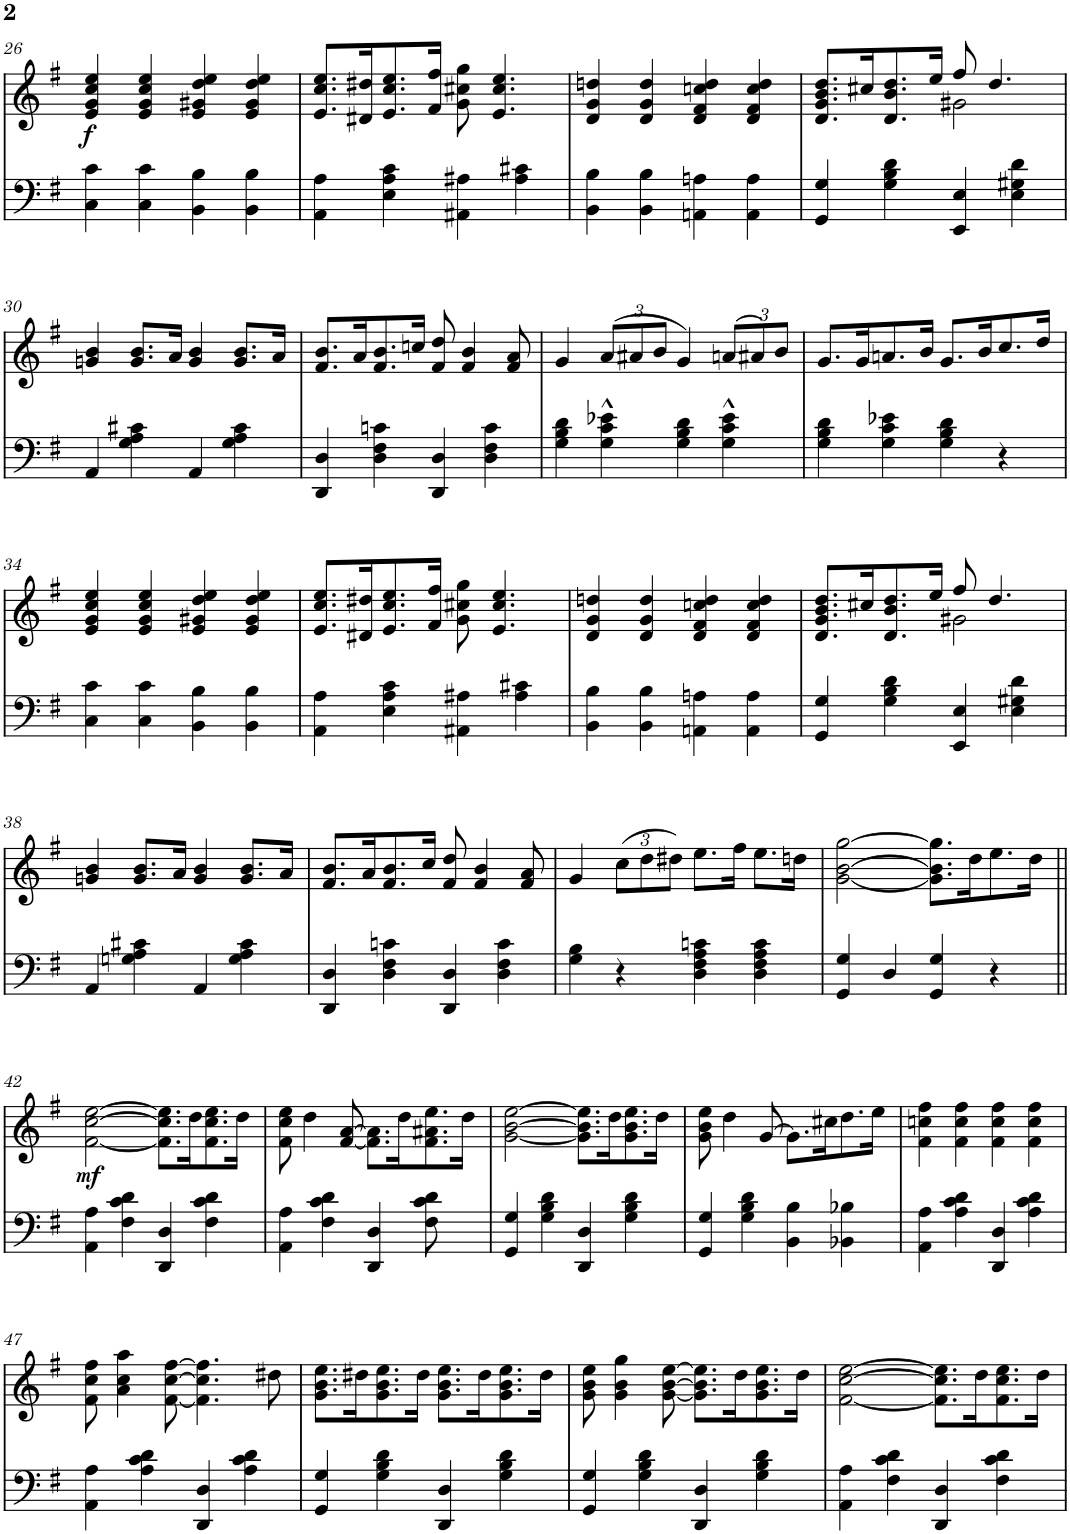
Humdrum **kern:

**kern	**kern	**dynam
*part2	*part1	*part1
*staff2	*staff1	*staff1
*I"Piano	*I"Piano	*
*I'Pno	*I'Pno	*
!!LO:PB:g=z
*clefF4	*clefG2	*
*k[f#]	*k[f#]	*
*G:	*G:	*
*M4/4	*M4/4	*
*met(c)	*met(c)	*
=26	=26	=26
!	!	!LO:DY:b
4C\ 4c\	4e/ 4g/ 4cc/ 4ee/	f
4C\ 4c\	4e/ 4g/ 4cc/ 4ee/	.
4BB\ 4B\	4e/ 4g#X/ 4dd/ 4ee/	.
4BB\ 4B\	4e/ 4g#/ 4dd/ 4ee/	.
=27	=27	=27
4AA\ 4A\	8.e/ 8.cc/ 8.ee/L	.
.	16d#X/ 16dd#X/K	.
4E\ 4A\ 4c\	8.e/ 8.cc/ 8.ee/	.
.	16f#/ 16ff#/Jk	.
4AA#X\ 4A#X\	8g\ 8cc#X\ 8gg\	.
.	4.e/ 4.cc#/ 4.ee/	.
4A#\ 4c#X\	.	.
=28	=28	=28
4BB\ 4B\	4d/ 4g/ 4ddn/	.
4BB\ 4B\	4d/ 4g/ 4dd/	.
4AAn\ 4An\	4d/ 4f#/ 4ccn/ 4dd/	.
4AA\ 4A\	4d/ 4f#/ 4cc/ 4dd/	.
=29	=29	=29
*	*^	*
4GG/ 4G/	8.d/ 8.g/ 8.b/ 8.dd/L	2ryy	.
.	16cc#X/K	.	.
4G\ 4B\ 4d\	8.d/ 8.b/ 8.dd/	.	.
.	16ee/Jk	.	.
4EE/ 4E/	8ff#/	2g#X\	.
.	4.dd/	.	.
4E\ 4G#X\ 4d\	.	.	.
*	*v	*v	*
!!LO:LB:g=z
=30	=30	=30
4AA/	4gn/ 4b/	.
4G\ 4A\ 4c#X\	8.g/ 8.b/L	.
.	16a/Jk	.
4AA/	4g/ 4b/	.
4G\ 4A\ 4c#\	8.g/ 8.b/L	.
.	16a/Jk	.
=31	=31	=31
4DD/ 4D/	8.f#/ 8.b/L	.
.	16a/K	.
4D\ 4F#\ 4cn\	8.f#/ 8.b/	.
.	16ccn/Jk	.
4DD/ 4D/	8f#/ 8dd/	.
.	4f#/ 4b/	.
4D\ 4F#\ 4c\	.	.
.	8f#/ 8a/	.
=32	=32	=32
4G\ 4B\ 4d\	4g/	.
*	*Xbrackettup	*
4G\^^ 4c\^^ 4e-X\^^	(>12a/L	.
.	12a#X/	.
.	12b/J	.
4G\ 4B\ 4d\	4g/)	.
4G\^^ 4c\^^ 4e-\^^	(>12an/L	.
.	12a#X/)	.
.	12b/J	.
=33	=33	=33
4G\ 4B\ 4d\	8.g/L	.
.	16g/K	.
4G\ 4c\ 4e-X\	8.an/	.
.	16b/Jk	.
4G\ 4B\ 4d\	8.g/L	.
.	16b/K	.
4r	8.cc/	.
.	16dd/Jk	.
!!LO:LB:g=z
=34	=34	=34
4C\ 4c\	4e/ 4g/ 4cc/ 4ee/	.
4C\ 4c\	4e/ 4g/ 4cc/ 4ee/	.
4BB\ 4B\	4e/ 4g#X/ 4dd/ 4ee/	.
4BB\ 4B\	4e/ 4g#/ 4dd/ 4ee/	.
=35	=35	=35
4AA\ 4A\	8.e/ 8.cc/ 8.ee/L	.
.	16d#X/ 16dd#X/K	.
4E\ 4A\ 4c\	8.e/ 8.cc/ 8.ee/	.
.	16f#/ 16ff#/Jk	.
4AA#X\ 4A#X\	8g\ 8cc#X\ 8gg\	.
.	4.e/ 4.cc#/ 4.ee/	.
4A#\ 4c#X\	.	.
=36	=36	=36
4BB\ 4B\	4d/ 4g/ 4ddn/	.
4BB\ 4B\	4d/ 4g/ 4dd/	.
4AAn\ 4An\	4d/ 4f#/ 4ccn/ 4dd/	.
4AA\ 4A\	4d/ 4f#/ 4cc/ 4dd/	.
=37	=37	=37
*	*^	*
4GG/ 4G/	8.d/ 8.g/ 8.b/ 8.dd/L	2ryy	.
.	16cc#X/K	.	.
4G\ 4B\ 4d\	8.d/ 8.b/ 8.dd/	.	.
.	16ee/Jk	.	.
4EE/ 4E/	8ff#/	2g#X\	.
.	4.dd/	.	.
4E\ 4G#X\ 4d\	.	.	.
*	*v	*v	*
!!LO:LB:g=z
=38	=38	=38
4AA/	4gn/ 4b/	.
4Gn\ 4A\ 4c#X\	8.g/ 8.b/L	.
.	16a/Jk	.
4AA/	4g/ 4b/	.
4G\ 4A\ 4c#\	8.g/ 8.b/L	.
.	16a/Jk	.
=39	=39	=39
4DD/ 4D/	8.f#/ 8.b/L	.
.	16a/K	.
4D\ 4F#\ 4cn\	8.f#/ 8.b/	.
.	16cc/Jk	.
4DD/ 4D/	8f#/ 8dd/	.
.	4f#/ 4b/	.
4D\ 4F#\ 4c\	.	.
.	8f#/ 8a/	.
=40	=40	=40
4G\ 4B\	4g/	.
4r	(12cc\L	.
.	12dd\	.
.	12dd#X\J)	.
4D\ 4F#\ 4A\ 4cn\	8.ee\L	.
.	16ff#\Jk	.
4D\ 4F#\ 4A\ 4c\	8.ee\L	.
.	16ddn\Jk	.
=41	=41	=41
4GG/ 4G/	[2g\ [2b\ [2gg\	.
4D/	.	.
4GG/ 4G/	8.g\] 8.b\] 8.gg\]L	.
.	16dd\K	.
4r	8.ee\	.
.	16dd\Jk	.
!!LO:LB:g=z
=42||	=42||	=42||
!	!	!LO:DY:b
4AA\ 4A\	[2f#\ [2cc\ [2ee\	mf
4F#\ 4c\ 4d\	.	.
4DD/ 4D/	8.f#\] 8.cc\] 8.ee\]L	.
.	16dd\K	.
4F#\ 4c\ 4d\	8.f#\ 8.cc\ 8.ee\	.
.	16dd\Jk	.
=43	=43	=43
4AA\ 4A\	8f#\ 8cc\ 8ee\	.
.	4dd\	.
4F#\ 4c\ 4d\	.	.
.	[8f#/ [8a/	.
4DD/ 4D/	8.f#\] 8.a\]L	.
.	16dd\K	.
8F#\ 8c\ 8d\	8.f#\ 8.a#X\ 8.ee\	.
8ryy	.	.
.	16dd\Jk	.
=44	=44	=44
4GG/ 4G/	[2g\ [2b\ [2ee\	.
4G\ 4B\ 4d\	.	.
4DD/ 4D/	8.g\] 8.b\] 8.ee\]L	.
.	16dd\K	.
4G\ 4B\ 4d\	8.g\ 8.b\ 8.ee\	.
.	16dd\Jk	.
=45	=45	=45
4GG/ 4G/	8g\ 8b\ 8ee\	.
.	4dd\	.
4G\ 4B\ 4d\	.	.
.	[8g/	.
4BB\ 4B\	8.g\L]	.
.	16cc#X\K	.
4BB-X\ 4B-X\	8.dd\	.
.	16ee\Jk	.
=46	=46	=46
4AA\ 4A\	4f#\ 4ccn\ 4ff#\	.
4A\ 4c\ 4d\	4f#\ 4cc\ 4ff#\	.
4DD/ 4D/	4f#\ 4cc\ 4ff#\	.
4A\ 4c\ 4d\	4f#\ 4cc\ 4ff#\	.
!!LO:LB:g=z
=47	=47	=47
4AA\ 4A\	8f#\ 8cc\ 8ff#\	.
.	4a\ 4cc\ 4aa\	.
4A\ 4c\ 4d\	.	.
.	[8f#\ [8cc\ [8ff#\	.
4DD/ 4D/	4.f#\] 4.cc\] 4.ff#\]	.
4A\ 4c\ 4d\	.	.
.	8dd#X\	.
=48	=48	=48
4GG/ 4G/	8.g\ 8.b\ 8.ee\L	.
.	16dd#X\K	.
4G\ 4B\ 4d\	8.g\ 8.b\ 8.ee\	.
.	16dd#\Jk	.
4DD/ 4D/	8.g\ 8.b\ 8.ee\L	.
.	16dd#\K	.
4G\ 4B\ 4d\	8.g\ 8.b\ 8.ee\	.
.	16dd#\Jk	.
=49	=49	=49
4GG/ 4G/	8g\ 8b\ 8ee\	.
.	4g\ 4b\ 4gg\	.
4G\ 4B\ 4d\	.	.
.	[8g\ [8b\ [8ee\	.
4DD/ 4D/	8.g\] 8.b\] 8.ee\]L	.
.	16dd\K	.
4G\ 4B\ 4d\	8.g\ 8.b\ 8.ee\	.
.	16dd\Jk	.
=50	=50	=50
4AA\ 4A\	[2f#\ [2cc\ [2ee\	.
4F#\ 4c\ 4d\	.	.
4DD/ 4D/	8.f#\] 8.cc\] 8.ee\]L	.
.	16dd\K	.
4F#\ 4c\ 4d\	8.f#\ 8.cc\ 8.ee\	.
.	16dd\Jk	.
=	=	=
*-	*-	*-
